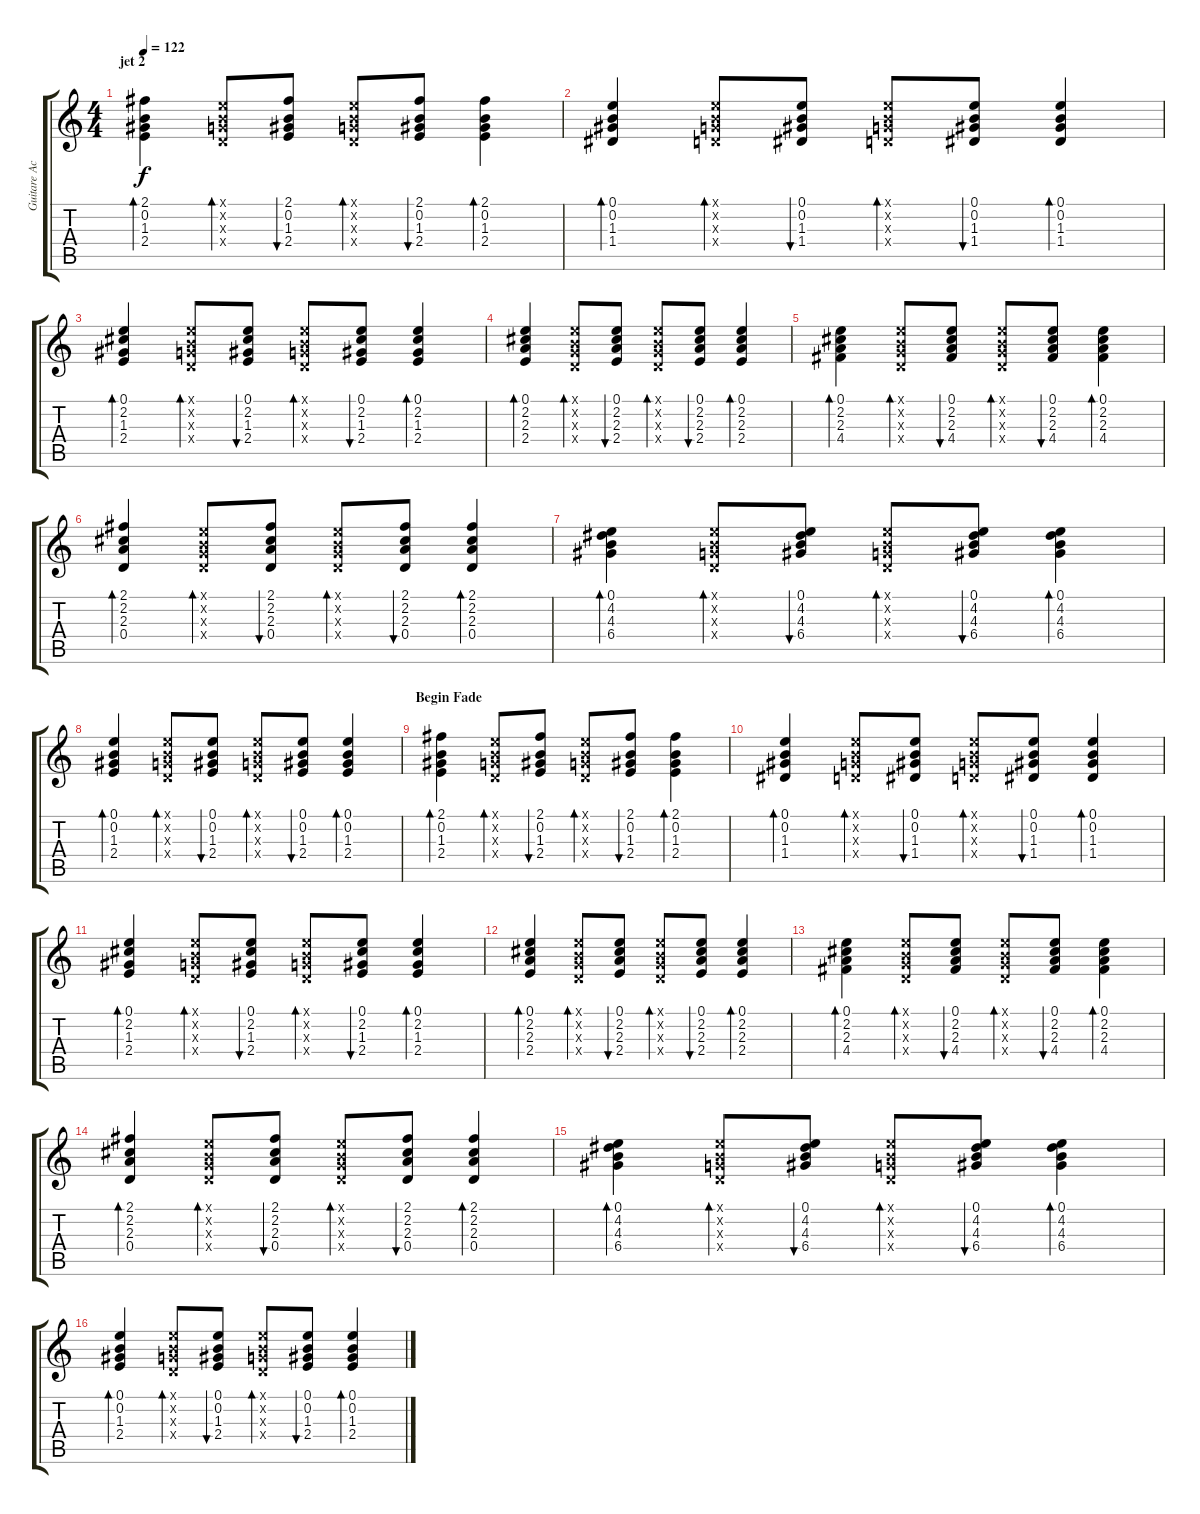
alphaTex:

\track ("Guitare Acoustique" "Guitare Ac") {instrument acousticguitarsteel}
\staff {score tabs}
\tuning (E4 B3 G3 D3 A2 E2) {hide}
\ts (4 4)
\section ("" "jet 2")
\tempo 122
\clef g2
\ks c
(2.1 0.2 1.3 2.4).4{bd 60 dy f} (0.1{x} 0.2{x} 0.3{x} 0.4{x}).8{bd 60} (2.1 0.2 1.3 2.4).8{bu 60} (0.1{x} 0.2{x} 0.3{x} 0.4{x}).8{bd 60} (2.1 0.2 1.3 2.4).8{bu 60} (2.1 0.2 1.3 2.4).4{bd 60} |
(0.1 0.2 1.3 1.4).4{bd 60} (0.1{x} 0.2{x} 0.3{x} 0.4{x}).8{bd 60} (0.1 0.2 1.3 1.4).8{bu 60} (0.1{x} 0.2{x} 0.3{x} 0.4{x}).8{bd 60} (0.1 0.2 1.3 1.4).8{bu 60} (0.1 0.2 1.3 1.4).4{bd 60} |
(0.1 2.2 1.3 2.4).4{bd 60} (0.1{x} 0.2{x} 0.3{x} 0.4{x}).8{bd 60} (0.1 2.2 1.3 2.4).8{bu 60} (0.1{x} 0.2{x} 0.3{x} 0.4{x}).8{bd 60} (0.1 2.2 1.3 2.4).8{bu 60} (0.1 2.2 1.3 2.4).4{bd 60} |
(0.1 2.2 2.3 2.4).4{bd 60} (0.1{x} 0.2{x} 0.3{x} 0.4{x}).8{bd 60} (0.1 2.2 2.3 2.4).8{bu 60} (0.1{x} 0.2{x} 0.3{x} 0.4{x}).8{bd 60} (0.1 2.2 2.3 2.4).8{bu 60} (0.1 2.2 2.3 2.4).4{bd 60} |
(0.1 2.2 2.3 4.4).4{bd 60} (0.1{x} 0.2{x} 0.3{x} 0.4{x}).8{bd 60} (0.1 2.2 2.3 4.4).8{bu 60} (0.1{x} 0.2{x} 0.3{x} 0.4{x}).8{bd 60} (0.1 2.2 2.3 4.4).8{bu 60} (0.1 2.2 2.3 4.4).4{bd 60} |
(2.1 2.2 2.3 0.4).4{bd 60} (0.1{x} 0.2{x} 0.3{x} 0.4{x}).8{bd 60} (2.1 2.2 2.3 0.4).8{bu 60} (0.1{x} 0.2{x} 0.3{x} 0.4{x}).8{bd 60} (2.1 2.2 2.3 0.4).8{bu 60} (2.1 2.2 2.3 0.4).4{bd 60} |
(0.1 4.2 4.3 6.4).4{bd 60} (0.1{x} 0.2{x} 0.3{x} 0.4{x}).8{bd 60} (0.1 4.2 4.3 6.4).8{bu 60} (0.1{x} 0.2{x} 0.3{x} 0.4{x}).8{bd 60} (0.1 4.2 4.3 6.4).8{bu 60} (0.1 4.2 4.3 6.4).4{bd 60} |
(0.1 0.2 1.3 2.4).4{bd 60} (0.1{x} 0.2{x} 0.3{x} 0.4{x}).8{bd 60} (0.1 0.2 1.3 2.4).8{bu 60} (0.1{x} 0.2{x} 0.3{x} 0.4{x}).8{bd 60} (0.1 0.2 1.3 2.4).8{bu 60} (0.1 0.2 1.3 2.4).4{bd 60} |
\section ("" "Begin Fade")
(2.1 0.2 1.3 2.4).4{bd 60} (0.1{x} 0.2{x} 0.3{x} 0.4{x}).8{bd 60} (2.1 0.2 1.3 2.4).8{bu 60} (0.1{x} 0.2{x} 0.3{x} 0.4{x}).8{bd 60} (2.1 0.2 1.3 2.4).8{bu 60} (2.1 0.2 1.3 2.4).4{bd 60} |
(0.1 0.2 1.3 1.4).4{bd 60} (0.1{x} 0.2{x} 0.3{x} 0.4{x}).8{bd 60} (0.1 0.2 1.3 1.4).8{bu 60} (0.1{x} 0.2{x} 0.3{x} 0.4{x}).8{bd 60} (0.1 0.2 1.3 1.4).8{bu 60} (0.1 0.2 1.3 1.4).4{bd 60} |
(0.1 2.2 1.3 2.4).4{bd 60} (0.1{x} 0.2{x} 0.3{x} 0.4{x}).8{bd 60} (0.1 2.2 1.3 2.4).8{bu 60} (0.1{x} 0.2{x} 0.3{x} 0.4{x}).8{bd 60} (0.1 2.2 1.3 2.4).8{bu 60} (0.1 2.2 1.3 2.4).4{bd 60} |
(0.1 2.2 2.3 2.4).4{bd 60} (0.1{x} 0.2{x} 0.3{x} 0.4{x}).8{bd 60} (0.1 2.2 2.3 2.4).8{bu 60} (0.1{x} 0.2{x} 0.3{x} 0.4{x}).8{bd 60} (0.1 2.2 2.3 2.4).8{bu 60} (0.1 2.2 2.3 2.4).4{bd 60} |
(0.1 2.2 2.3 4.4).4{bd 60} (0.1{x} 0.2{x} 0.3{x} 0.4{x}).8{bd 60} (0.1 2.2 2.3 4.4).8{bu 60} (0.1{x} 0.2{x} 0.3{x} 0.4{x}).8{bd 60} (0.1 2.2 2.3 4.4).8{bu 60} (0.1 2.2 2.3 4.4).4{bd 60} |
(2.1 2.2 2.3 0.4).4{bd 60} (0.1{x} 0.2{x} 0.3{x} 0.4{x}).8{bd 60} (2.1 2.2 2.3 0.4).8{bu 60} (0.1{x} 0.2{x} 0.3{x} 0.4{x}).8{bd 60} (2.1 2.2 2.3 0.4).8{bu 60} (2.1 2.2 2.3 0.4).4{bd 60} |
(0.1 4.2 4.3 6.4).4{bd 60} (0.1{x} 0.2{x} 0.3{x} 0.4{x}).8{bd 60} (0.1 4.2 4.3 6.4).8{bu 60} (0.1{x} 0.2{x} 0.3{x} 0.4{x}).8{bd 60} (0.1 4.2 4.3 6.4).8{bu 60} (0.1 4.2 4.3 6.4).4{bd 60} |
(0.1 0.2 1.3 2.4).4{bd 60} (0.1{x} 0.2{x} 0.3{x} 0.4{x}).8{bd 60} (0.1 0.2 1.3 2.4).8{bu 60} (0.1{x} 0.2{x} 0.3{x} 0.4{x}).8{bd 60} (0.1 0.2 1.3 2.4).8{bu 60} (0.1 0.2 1.3 2.4).4{bd 60}
